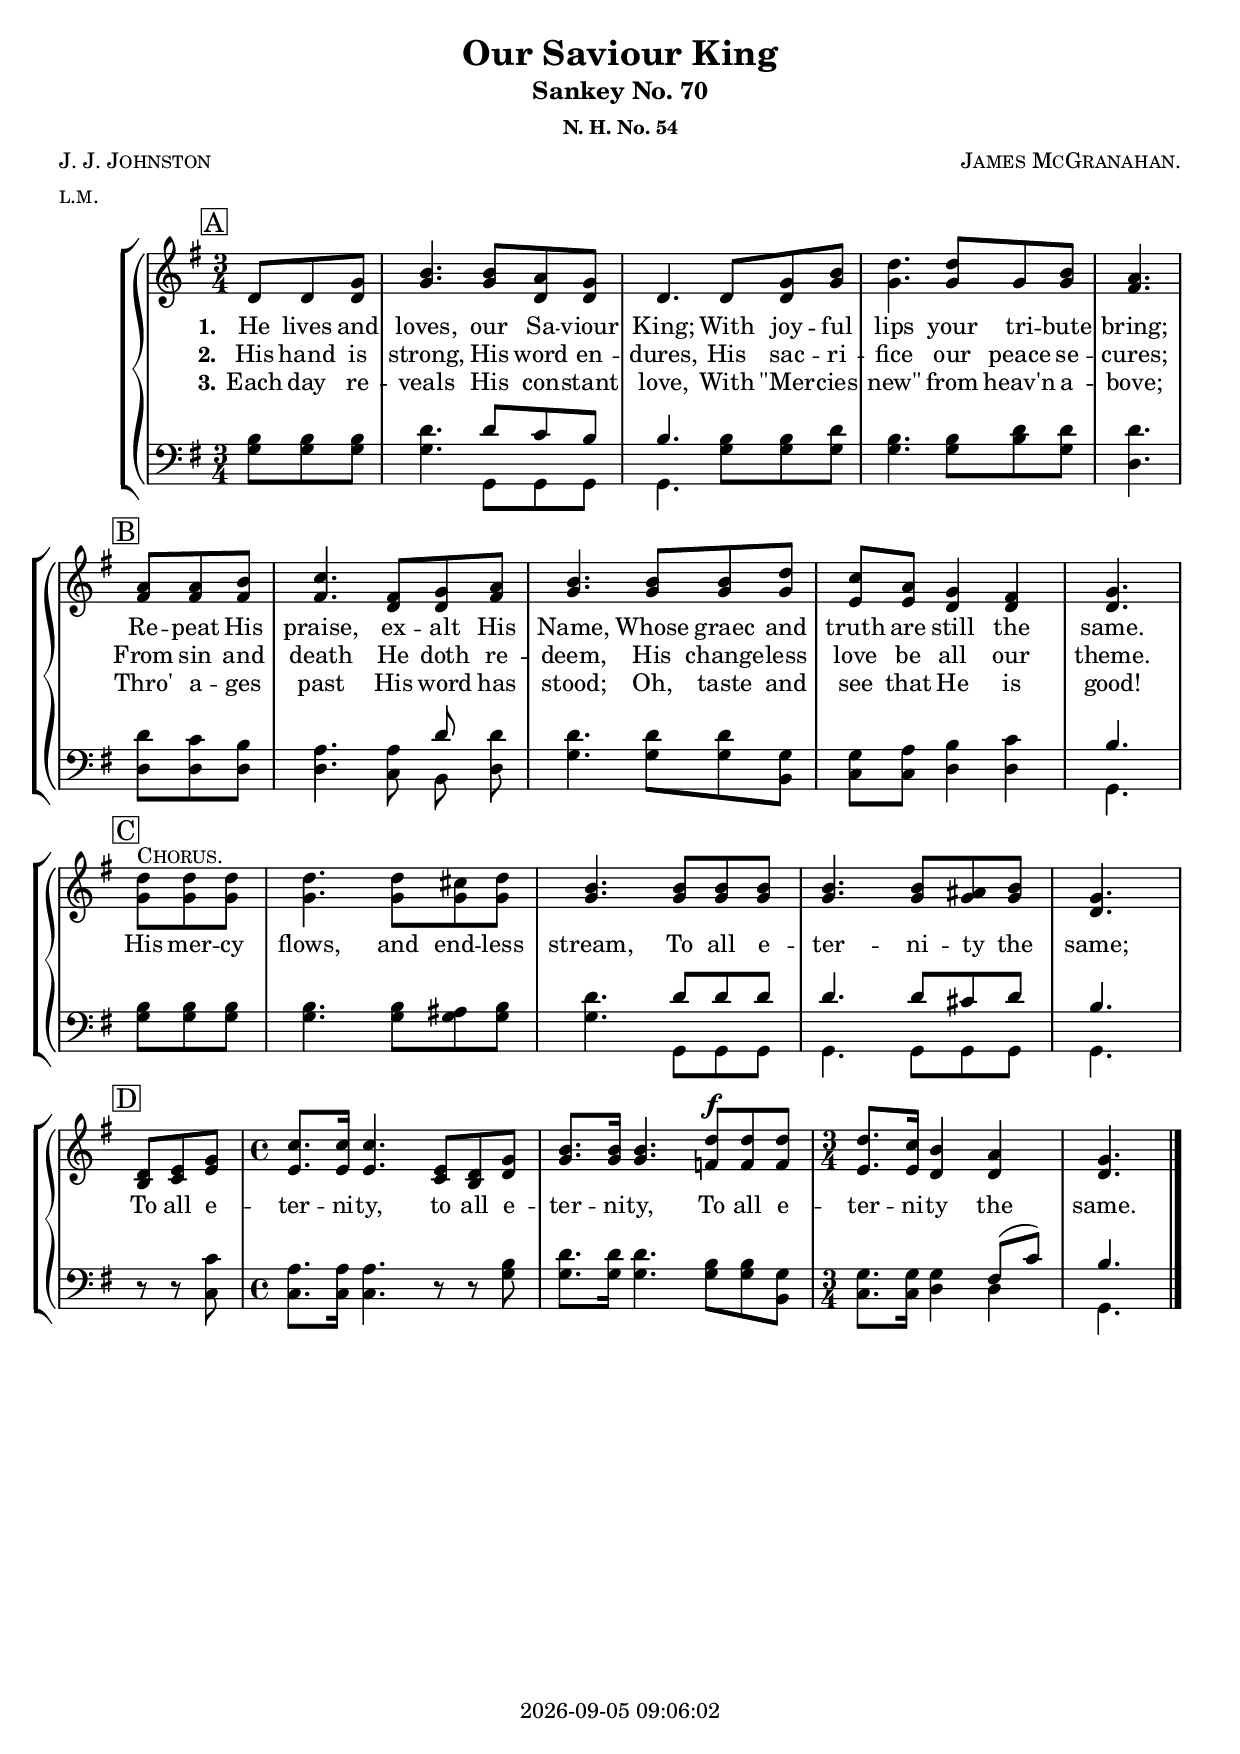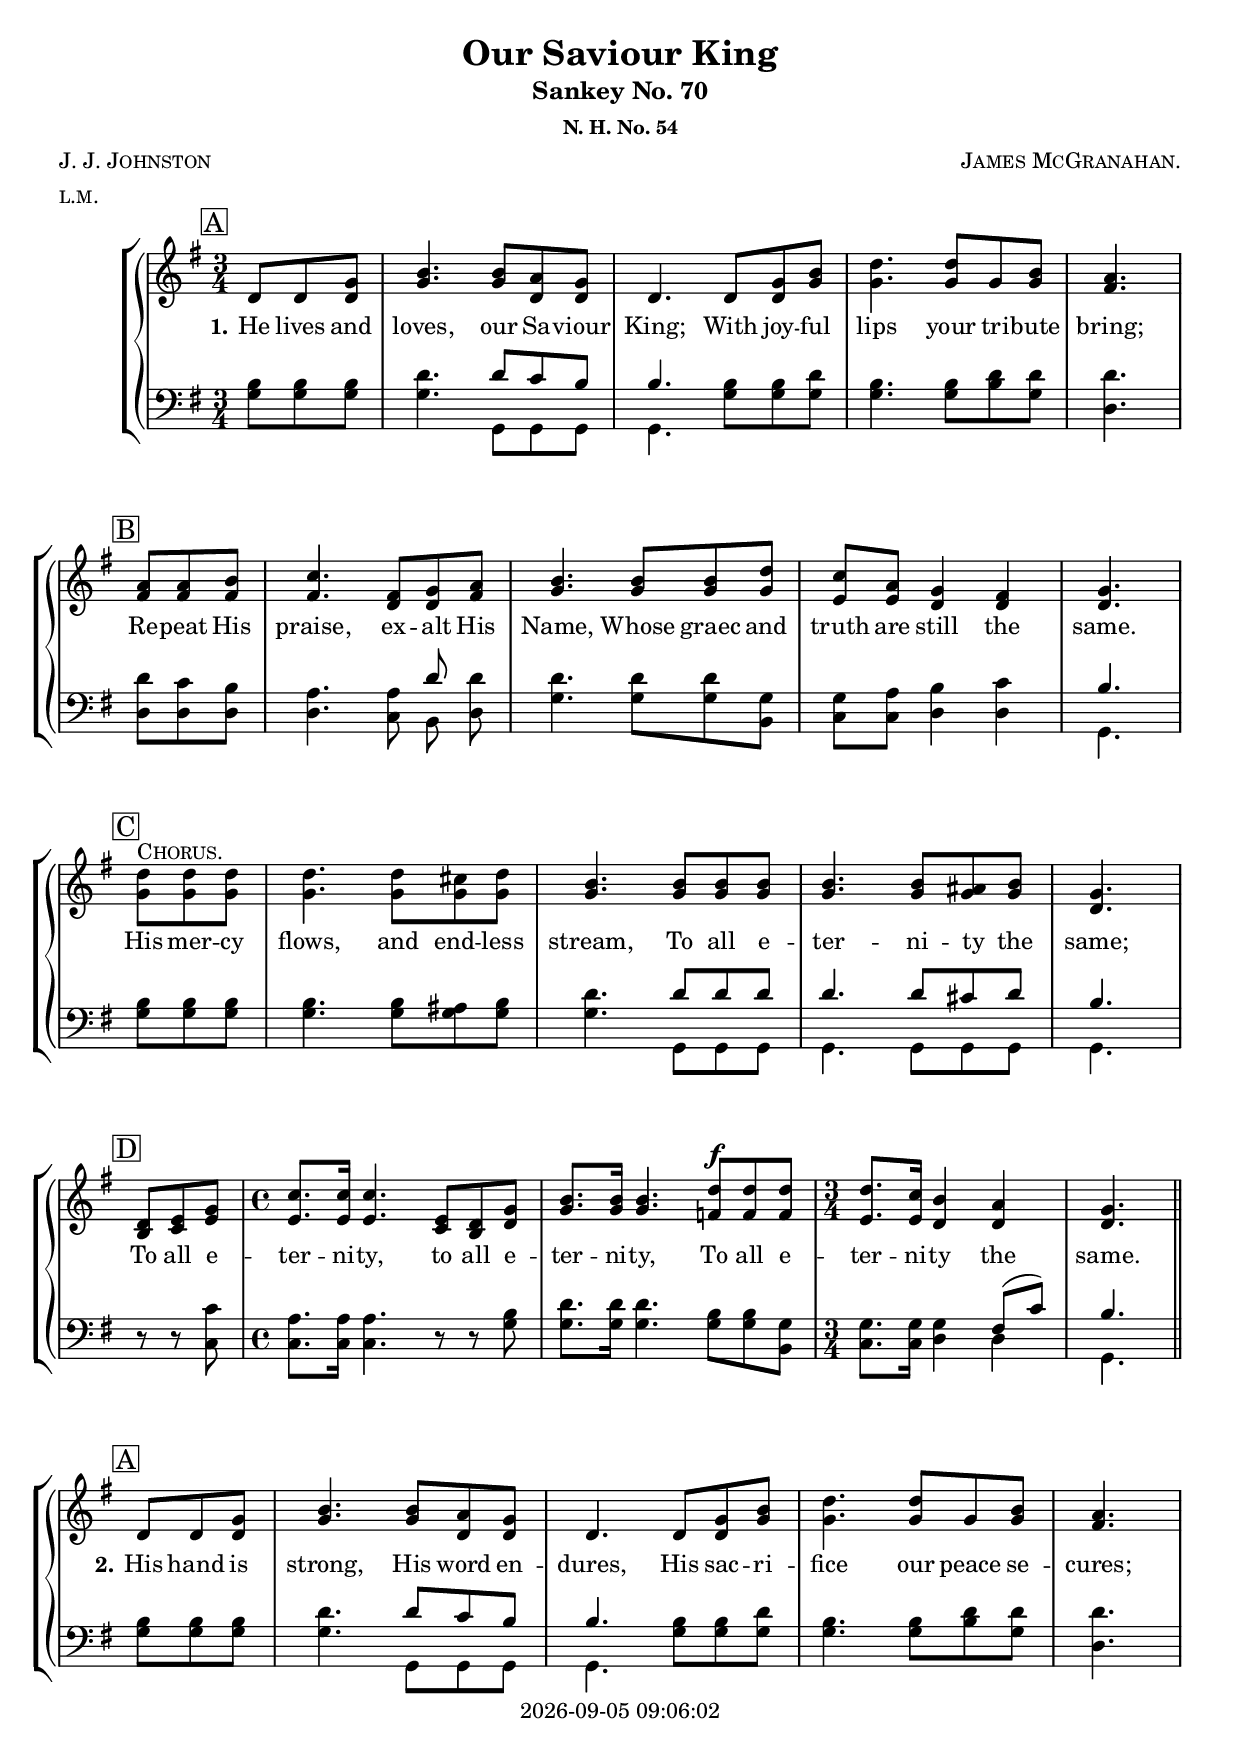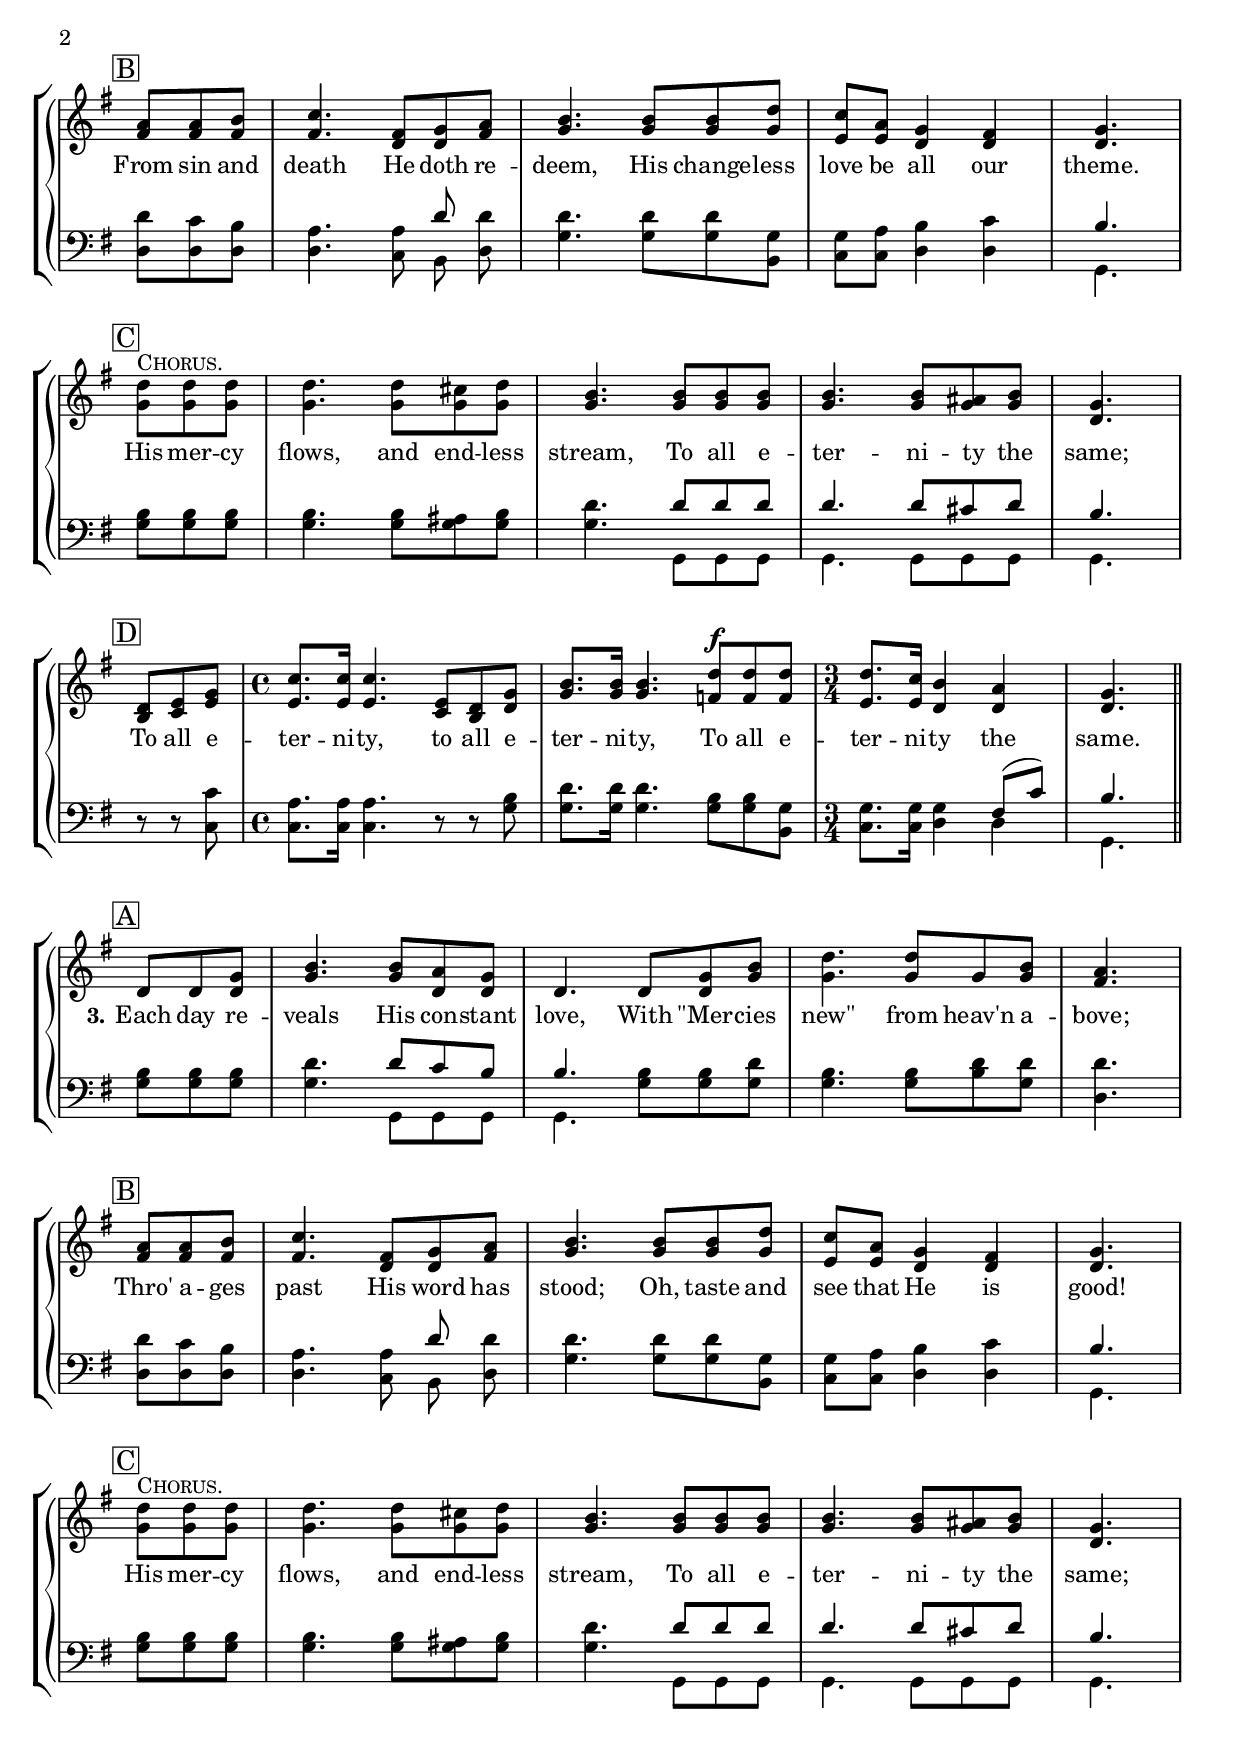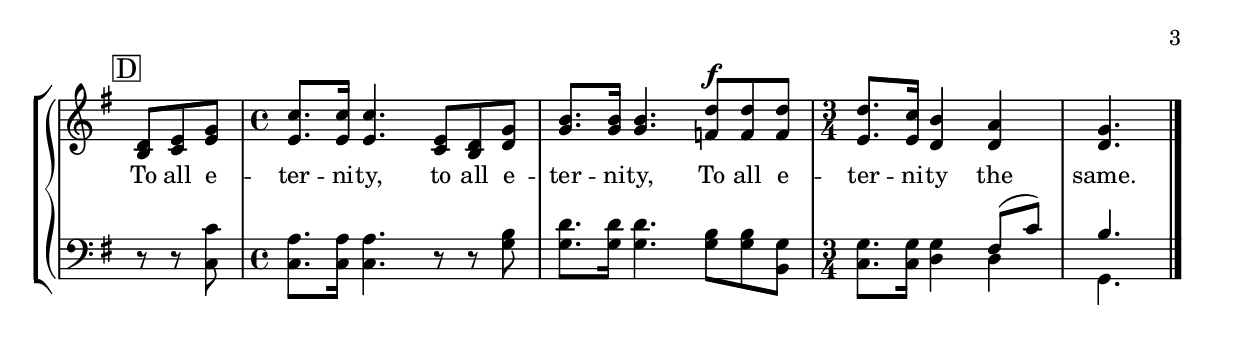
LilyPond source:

\version "2.22.0"

\include "articulate.ly"

today = #(strftime "%Y-%m-%d %H:%M:%S" (localtime (current-time)))

\header {
% centered at top
%  dedication  = "dedication"
  title       = "Our Saviour King"
  subtitle    = "Sankey No. 70"
  subsubtitle = "N. H. No. 54"
%  instrument  = "instrument"
  
% arrangement of following lines:
%
%  poet    composer
%  meter   arranger
%  piece       opus

  composer    = \markup\smallCaps "James McGranahan."
%  arranger    = "arranger"
%  opus        = "opus"

  poet        = \markup\smallCaps "J. J. Johnston"
  meter       = \markup\smallCaps "l.m."

% centered at bottom
% tagline     = "tagline" % default lilypond version
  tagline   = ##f
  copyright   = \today
}

#(set-global-staff-size 19)

global = {
  \key g \major
  \time 3/4
  \partial 4.
}

RehearsalTrack = {
% \set Score.currentBarNumber = #5
% \mark \markup { \circle "1a" }
  \mark \markup { \box "A" } s4. s2.*3 s4.
  \mark \markup { \box "B" } s4. s2.*3 s4.
  \mark \markup { \box "C" } s4. s2.*3 s4.
  \mark \markup { \box "D" } s4. s1 s1 s2. s4.
}

TempoTrack = {
  \set Score.tempoHideNote = ##t
  \tempo 4=120
}

soprano = \relative {
  d'8\omit\mp d g
  b4. 8 a g
  d4. 8 g b
  d4. 8 g, b
  a4. \bar "|" \break \partial 4. a8 a b
  c4. fis,8 g a % B
  b4. 8 8 d
  c8 a g4 fis
  g4. \bar "|" \break \partial 4. d'8^\markup\smallCaps Chorus. d d
  d4. 8 cis d % C
  b4. 8 8 8
  b4. 8 ais b
  g4. \bar "|" \break \partial 4. d8 e g
  \time 4/4 c8. 16 4. e,8 d g % D
  b8. 16 4. d8^\f d d \time 3/4
  d8. c16 b4 a
  g4.
}

alto = \relative {
  d'8 d d
  g4. 8 d d
  d4. d8 d g
  g4. 8 8 8
  fis4. 8 8 8
  fis4. d8 d fis % B
  g4. 8 8 8
  e8 e d4 d
  d4. g8 g g
  g4. g8 g g % C
  g4. 8 8 8
  g4. 8 8 8
  d4. b8 c e
  \time 4/4 e8. 16 4. c8 b d
  g8. 16 4. f8^\f f f \time 3/4
  e8. 16 d4 d
  d4.
}

tenor = \relative {
  b8 b b
  d4. 8 c b
  b4. 8 8 d
  b4. 8 d d
  d4. 8 c b
  a4. 8 d d % B
  d4. 8 8 g,
  g8 a b4 c
  b4. 8 8 8 %
  b4. 8 ais b % C
  d4. 8 8 8
  d4.  8 cis d
  b4. r8 r c
  \time 4/4 a8. 16 4. r8 r b % D
  d8. 16 4. b8\omit\f b g
  g8. 16 4 fis8(c')
  b4.
}

bass= \relative {
  g8 g g
  g4. g,8 g g
  g4. g'8 g g
  g4. 8 b g
  d4. 8 8 8
  d4. c8 b d % B
  g4. 8 8 b,
  c8 c d4 d
  g,4. g'8 g g
  g4. 8 8 8 % C
  g4. g,8 g g
  g4. 8 8 8
  g4.
  r8 r c
  \time 4/4 c8. 16 4. r8 r g' % D
  g8. 16 4. 8\omit\f 8 b, \time 3/4
  c8. 16 d4 d
  g,4.
}

chorus = \lyricmode {
  His mer -- cy flows, and end -- less stream,
  To all e -- ter -- ni -- ty the same;
  To all e -- ter -- ni -- ty, to all e -- ter -- ni -- ty,
  To all e -- ter -- ni -- ty the same.
}

wordsOne = \lyricmode {
  \set stanza = "1."
  He lives and loves, our Sa -- viour King;
  With joy -- ful lips your tri -- bute bring;
  Re -- peat His praise, ex -- alt His Name,
  Whose graec and truth are still the same.
}
  
wordsTwo = \lyricmode {
  \set stanza = "2."
  His hand is strong, His word en -- dures,
  His sac -- ri -- fice our peace se -- cures;
  From sin and death He doth re -- deem,
  His change -- less love be all our theme.
}
  
wordsThree = \lyricmode {
  \set stanza = "3."
  Each day re -- veals His con -- stant love,
  With "\"Mer" -- cies "new\"" from heav'n a -- bove;
  Thro' a -- ges past His word has stood;
  Oh, taste and see that He is good!
}
  
wordsMidi = \lyricmode {
  \set stanza = "1."
  "\nHe " "lives " "and " "loves, " "our " Sa "viour " "King; "
  "\nWith " joy "ful " "lips " "your " tri "bute " "bring; "
  "\nRe" "peat " "His " "praise, " ex "alt " "His " "Name, "
  "\nWhose " "graec " "and " "truth " "are " "still " "the " "same. "
  "\nHis " mer "cy " "flows, " "and " end "less " "stream, "
  "\nTo " "all " e ter ni "ty " "the " "same; "
  "\nTo " "all " e ter ni "ty, " "to " "all " e ter ni "ty, "
  "\nTo " "all " e ter ni "ty " "the " "same. "

  \set stanza = "2."
  "\nHis " "hand " "is " "strong, " "His " "word " en "dures, "
  "\nHis " sac ri "fice " "our " "peace " se "cures; "
  "\nFrom " "sin " "and " "death " "He " "doth " re "deem, "
  "\nHis " change "less " "love " "be " "all " "our " "theme. "
  "\nHis " mer "cy " "flows, " "and " end "less " "stream, "
  "\nTo " "all " e ter ni "ty " "the " "same; "
  "\nTo " "all " e ter ni "ty, " "to " "all " e ter ni "ty, "
  "\nTo " "all " e ter ni "ty " "the " "same. "

  \set stanza = "3."
  "\nEach " "day " re "veals " "His " con "stant " "love, "
  "\nWith " "\"Mer" "cies " "new\" " "from " "heav'n " a "bove; "
  "\nThro' " a "ges " "past " "His " "word " "has " "stood; "
  "\nOh, " "taste " "and " "see " "that " "He " "is " "good! "
  "\nHis " mer "cy " "flows, " "and " end "less " "stream, "
  "\nTo " "all " e ter ni "ty " "the " "same; "
  "\nTo " "all " e ter ni "ty, " "to " "all " e ter ni "ty, "
  "\nTo " "all " e ter ni "ty " "the " "same. "
}
  
nl = { \bar "||" \break }

\book {
  \bookOutputSuffix "repeat"
  \score {
    \context GrandStaff <<
      <<
        \new ChoirStaff <<
                                  % Joint soprano/alto staff
          \new Staff \with { printPartCombineTexts = ##f }
          <<
            \new Voice \RehearsalTrack
            \new NullVoice = "aligner" \soprano
            \new Voice = "women" \partCombine { \global \soprano \bar "|." } { \global \alto }
            \new Lyrics \lyricsto "aligner" { \wordsOne \chorus }
            \new Lyrics \lyricsto "aligner"   \wordsTwo
            \new Lyrics \lyricsto "aligner"   \wordsThree
          >>
                                  % Joint tenor/bass staff
          \new Staff \with { printPartCombineTexts = ##f }
          <<
            \clef "bass"
            \new Voice = "men" \partCombine { \global \tenor } { \global \bass }
          >>
        >>
      >>
    >>
    \layout {
      indent = 1.5\cm
      \context {
        \Staff \RemoveAllEmptyStaves
      }
    }
  }
}

\book {
  \bookOutputSuffix "single"
  \score {
    \context GrandStaff <<
      <<
        \new ChoirStaff <<
                                  % Joint soprano/alto staff
          \new Staff \with { printPartCombineTexts = ##f }
          <<
            \new Voice {
               \RehearsalTrack
               \RehearsalTrack
               \RehearsalTrack
            }
            \new Voice {
              \TempoTrack
              \TempoTrack
              \TempoTrack
            }
            \new NullVoice = "aligner" { \soprano \soprano \soprano }
            \new Voice = "women" \partCombine { \global \soprano \soprano \soprano \bar "|." }
                                               { \global \alto \nl \alto \nl \alto }
            \new Lyrics \lyricsto "aligner" { \wordsOne   \chorus
                                              \wordsTwo   \chorus
                                              \wordsThree \chorus
                                            }
          >>
                                  % Joint tenor/bass staff
          \new Staff \with { printPartCombineTexts = ##f }
          <<
            \clef "bass"
            \new Voice = "men" \partCombine { \global \tenor \tenor \tenor }
                                            { \global \bass \bass \bass }
          >>
        >>
      >>
    >>
    \layout {
      indent = 1.5\cm
      \context {
        \Staff \RemoveAllEmptyStaves
      }
    }
  }
}

\book {
  \bookOutputSuffix "midi"
  \score {
%    \articulate
    \context GrandStaff <<
      <<
        \new ChoirStaff <<
                                  % Joint soprano/alto staff
          \new Staff \with { printPartCombineTexts = ##f }
          <<
            \new Voice {
              \TempoTrack
              \TempoTrack
              \TempoTrack
            }
            \new NullVoice = "aligner" { \soprano \soprano \soprano }
            \new Voice = "women" \partCombine { \global \soprano \soprano \soprano \bar "|." }
                                               { \global \alto \nl \alto \nl \alto }
            \new Lyrics \lyricsto "aligner" \wordsMidi
          >>
                                  % Joint tenor/bass staff
          \new Staff \with { printPartCombineTexts = ##f }
          <<
            \clef "bass"
            \new Voice = "men" \partCombine { \global \tenor \tenor \tenor }
                                            { \global \bass \bass \bass }
          >>
        >>
      >>
    >>
    \midi {}
  }
}
